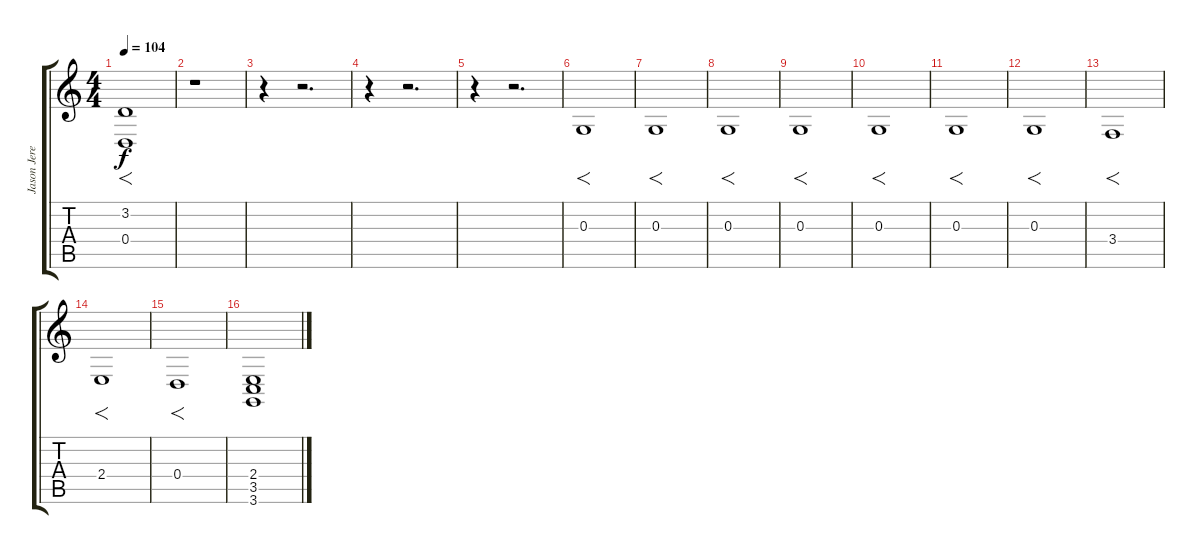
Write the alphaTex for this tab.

\track ("Jason Jeremy Freese(keyboard)" "Jason Jere") {instrument brightacousticpiano}
\staff {score tabs}
\tuning (E4 B3 G3 D3 A2 E2) {hide}
\ts (4 4)
\tempo 104
\clef g2
\ks c
(3.2 0.4).1{f dy f} |
r.1 |
r.4 r.2{d} |
r.4 r.2{d} |
r.4 r.2{d} |
0.3.1{f} |
0.3.1{f} |
0.3.1{f} |
0.3.1{f} |
0.3.1{f} |
0.3.1{f} |
0.3.1{f} |
3.4.1{f} |
2.4.1{f} |
0.4.1{f} |
(2.4 3.5 3.6).1
